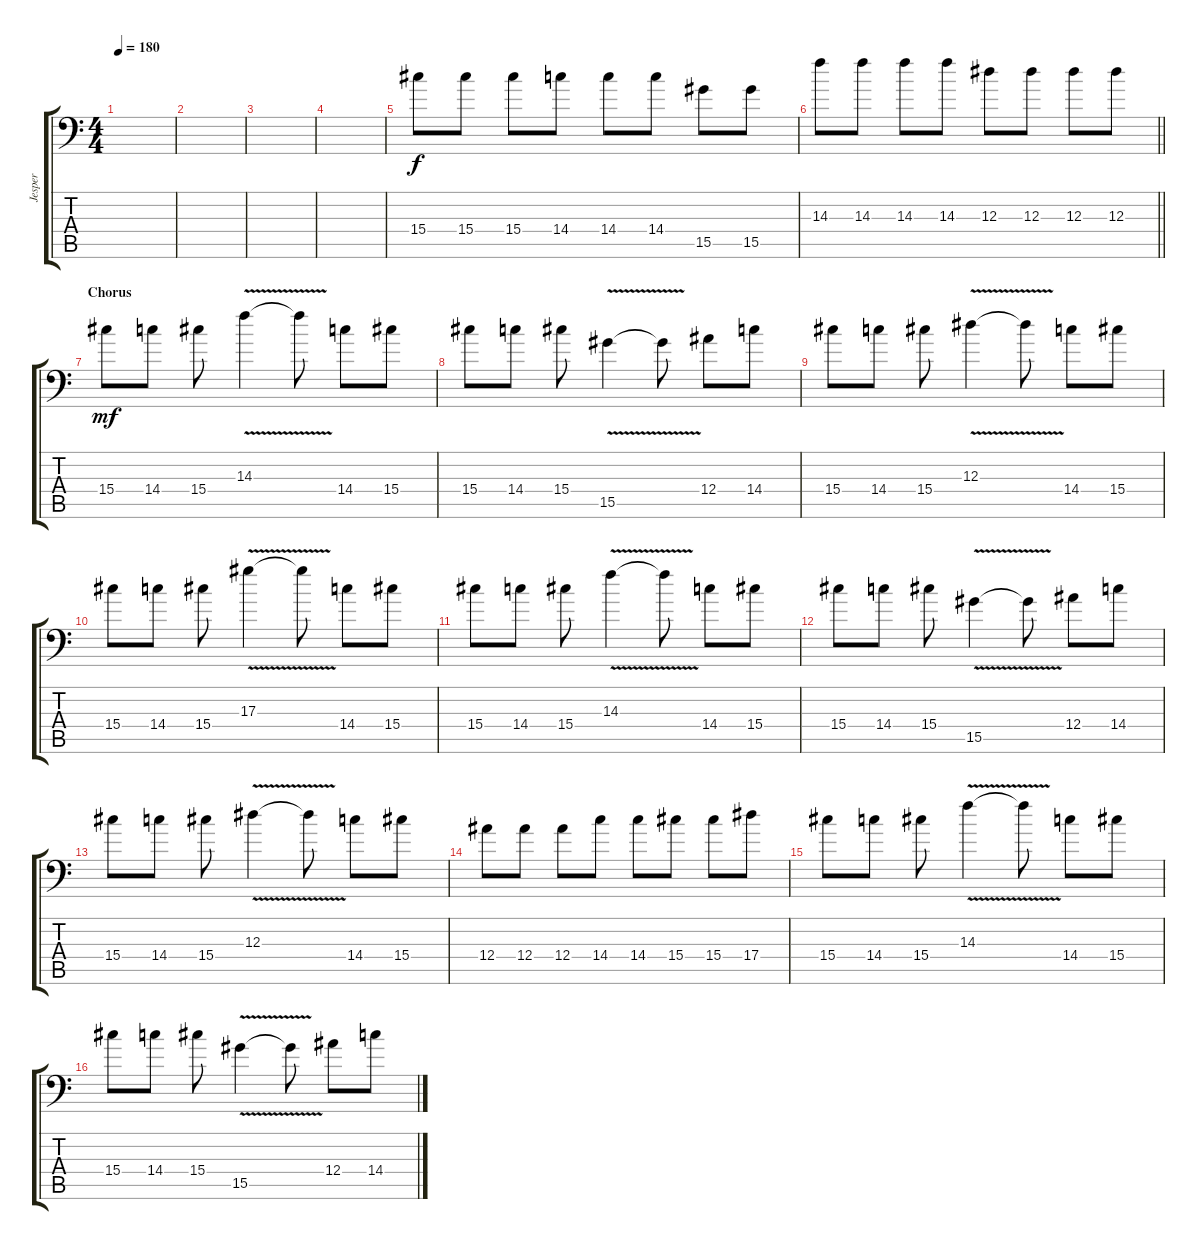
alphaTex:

\track ("Jesper" "Jesper") {instrument distortionguitar}
\staff {score tabs}
\tuning (C4 G3 Eb3 Bb2 F2 Bb1) {hide}
\ts (4 4)
\tempo 180
\clef f4
\ks c
|
|
|
|
15.4.8{dy f} 15.4.8 15.4.8 14.4.8 14.4.8 14.4.8 15.5.8 15.5.8 |
\barLineRight lightlight
14.3.8 14.3.8 14.3.8 14.3.8 12.3.8 12.3.8 12.3.8 12.3.8 |
\section ("" "Chorus")
15.4.8{dy mf} 14.4.8 15.4.8 14.3{v}.4 14.3{t}.8 14.4.8 15.4.8 |
15.4.8 14.4.8 15.4.8 15.5{v}.4 15.5{t}.8 12.4.8 14.4.8 |
15.4.8 14.4.8 15.4.8 12.3{v}.4 12.3{t}.8 14.4.8 15.4.8 |
15.4.8 14.4.8 15.4.8 17.3{v}.4 17.3{t}.8 14.4.8 15.4.8 |
15.4.8 14.4.8 15.4.8 14.3{v}.4 14.3{t}.8 14.4.8 15.4.8 |
15.4.8 14.4.8 15.4.8 15.5{v}.4 15.5{t}.8 12.4.8 14.4.8 |
15.4.8 14.4.8 15.4.8 12.3{v}.4 12.3{t}.8 14.4.8 15.4.8 |
12.4.8 12.4.8 12.4.8 14.4.8 14.4.8 15.4.8 15.4.8 17.4.8 |
15.4.8 14.4.8 15.4.8 14.3{v}.4 14.3{t}.8 14.4.8 15.4.8 |
15.4.8 14.4.8 15.4.8 15.5{v}.4 15.5{t}.8 12.4.8 14.4.8
